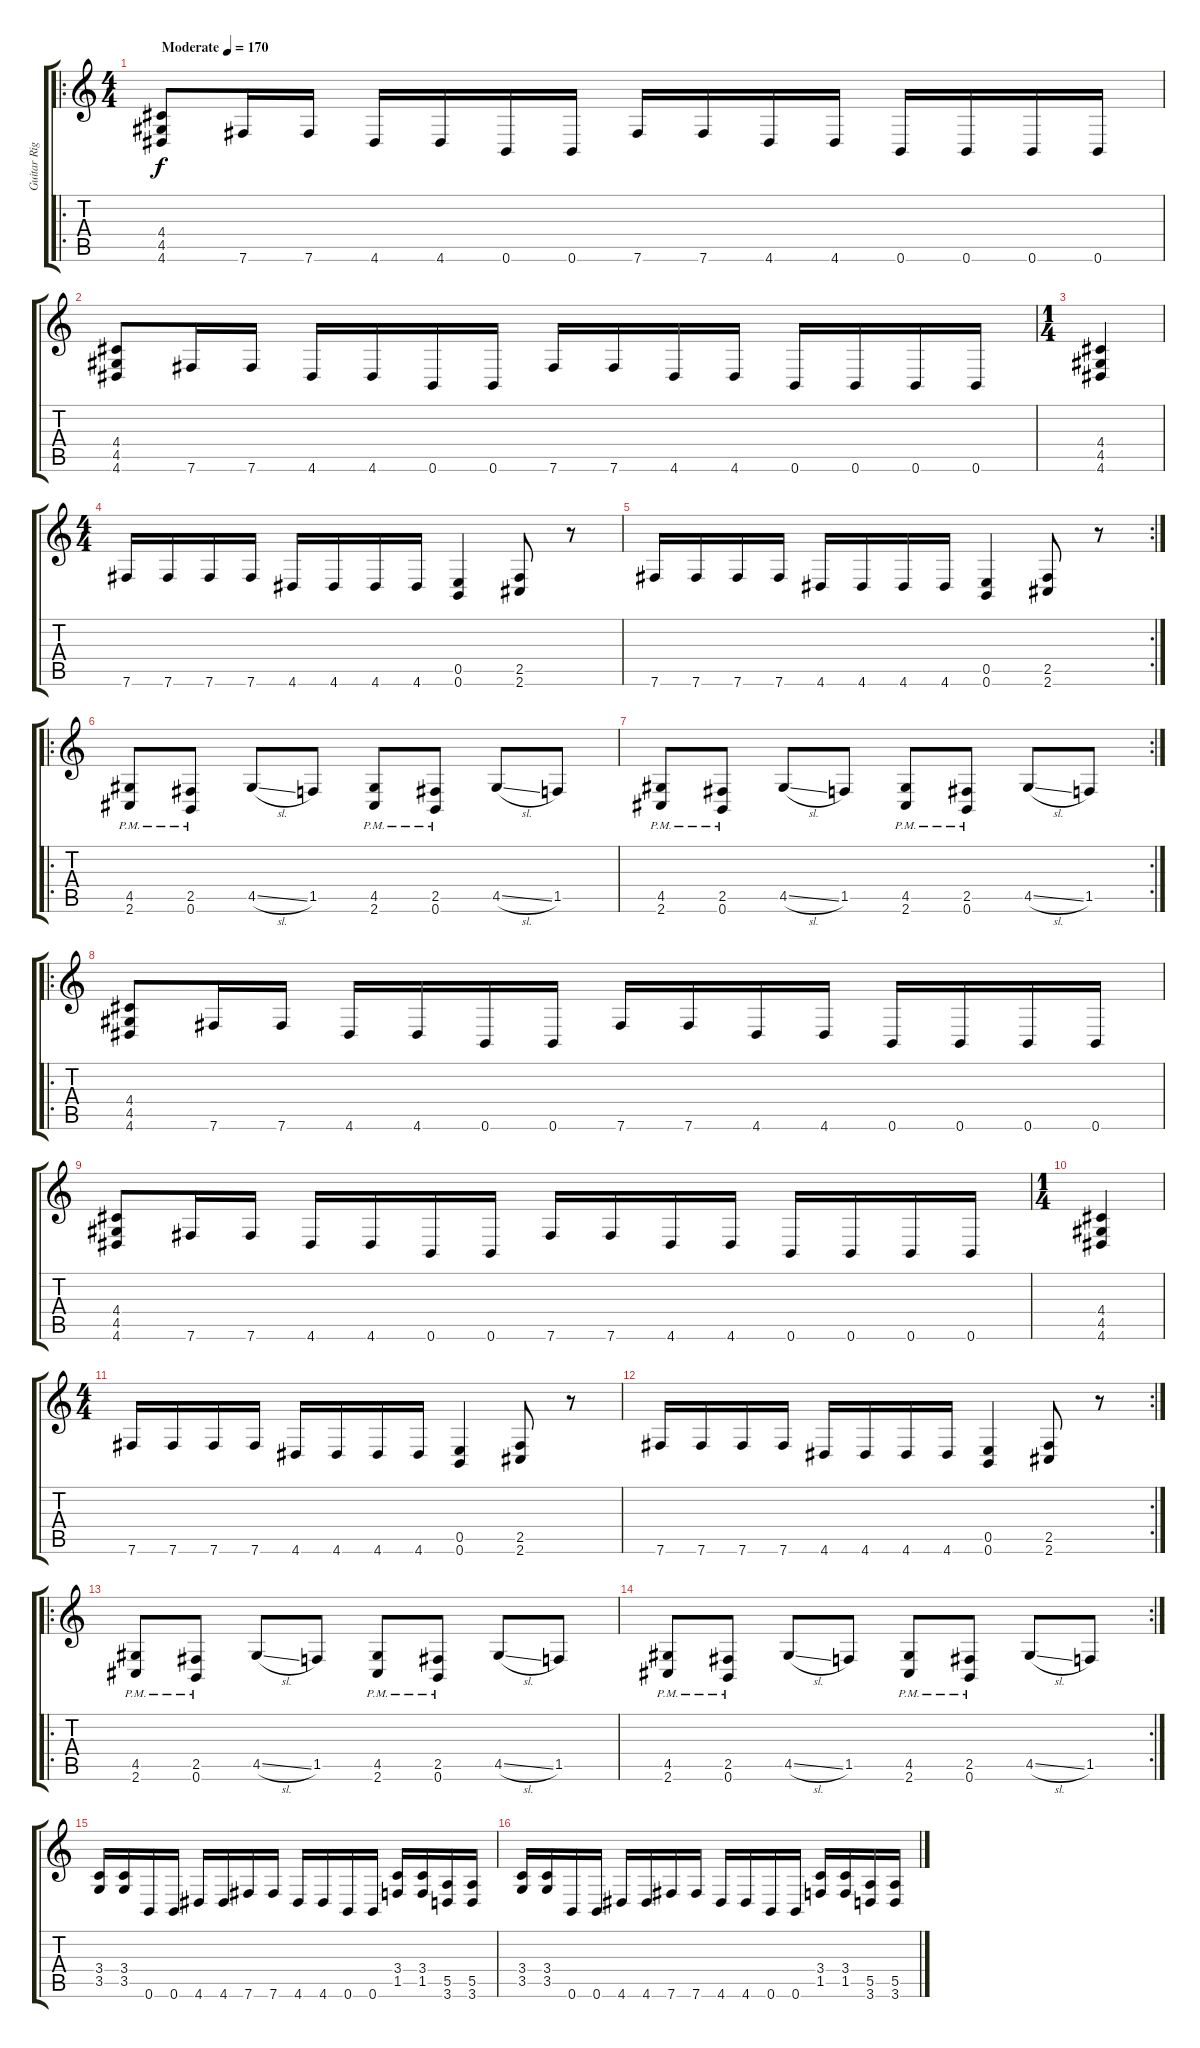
\track ("Guitar Right" "Guitar Rig") {instrument distortionguitar}
\staff {score tabs}
\tuning (B3 Gb3 D3 A2 E2 B1) {hide}
\ro
\ts (4 4)
\tempo (170 "Moderate")
\clef g2
\ks c
(4.4 4.5 4.6).8{dy f instrument distortionguitar} 7.6.16 7.6.16 4.6.16 4.6.16 0.6.16 0.6.16 7.6.16 7.6.16 4.6.16 4.6.16 0.6.16 0.6.16 0.6.16 0.6.16 |
(4.4 4.5 4.6).8 7.6.16 7.6.16 4.6.16 4.6.16 0.6.16 0.6.16 7.6.16 7.6.16 4.6.16 4.6.16 0.6.16 0.6.16 0.6.16 0.6.16 |
\ts (1 4)
(4.4 4.5 4.6).4 |
\ts (4 4)
7.6.16 7.6.16 7.6.16 7.6.16 4.6.16 4.6.16 4.6.16 4.6.16 (0.5 0.6).4 (2.5 2.6).8 r.8 |
\rc 2
7.6.16 7.6.16 7.6.16 7.6.16 4.6.16 4.6.16 4.6.16 4.6.16 (0.5 0.6).4 (2.5 2.6).8 r.8 |
\ro
(4.5{pm} 2.6{pm}).8 (2.5{pm} 0.6{pm}).8 4.5{sl}.8 1.5.8 (4.5{pm} 2.6{pm}).8 (2.5{pm} 0.6{pm}).8 4.5{sl}.8 1.5.8 |
\rc 2
(4.5{pm} 2.6{pm}).8 (2.5{pm} 0.6{pm}).8 4.5{sl}.8 1.5.8 (4.5{pm} 2.6{pm}).8 (2.5{pm} 0.6{pm}).8 4.5{sl}.8 1.5.8 |
\ro
(4.4 4.5 4.6).8 7.6.16 7.6.16 4.6.16 4.6.16 0.6.16 0.6.16 7.6.16 7.6.16 4.6.16 4.6.16 0.6.16 0.6.16 0.6.16 0.6.16 |
(4.4 4.5 4.6).8 7.6.16 7.6.16 4.6.16 4.6.16 0.6.16 0.6.16 7.6.16 7.6.16 4.6.16 4.6.16 0.6.16 0.6.16 0.6.16 0.6.16 |
\ts (1 4)
(4.4 4.5 4.6).4 |
\ts (4 4)
7.6.16 7.6.16 7.6.16 7.6.16 4.6.16 4.6.16 4.6.16 4.6.16 (0.5 0.6).4 (2.5 2.6).8 r.8 |
\rc 2
7.6.16 7.6.16 7.6.16 7.6.16 4.6.16 4.6.16 4.6.16 4.6.16 (0.5 0.6).4 (2.5 2.6).8 r.8 |
\ro
(4.5{pm} 2.6{pm}).8 (2.5{pm} 0.6{pm}).8 4.5{sl}.8 1.5.8 (4.5{pm} 2.6{pm}).8 (2.5{pm} 0.6{pm}).8 4.5{sl}.8 1.5.8 |
\rc 2
(4.5{pm} 2.6{pm}).8 (2.5{pm} 0.6{pm}).8 4.5{sl}.8 1.5.8 (4.5{pm} 2.6{pm}).8 (2.5{pm} 0.6{pm}).8 4.5{sl}.8 1.5.8 |
(3.4 3.5).16 (3.4 3.5).16 0.6.16 0.6.16 4.6.16 4.6.16 7.6.16 7.6.16 4.6.16 4.6.16 0.6.16 0.6.16 (3.4 1.5).16 (3.4 1.5).16 (5.5 3.6).16 (5.5 3.6).16 |
(3.4 3.5).16 (3.4 3.5).16 0.6.16 0.6.16 4.6.16 4.6.16 7.6.16 7.6.16 4.6.16 4.6.16 0.6.16 0.6.16 (3.4 1.5).16 (3.4 1.5).16 (5.5 3.6).16 (5.5 3.6).16
